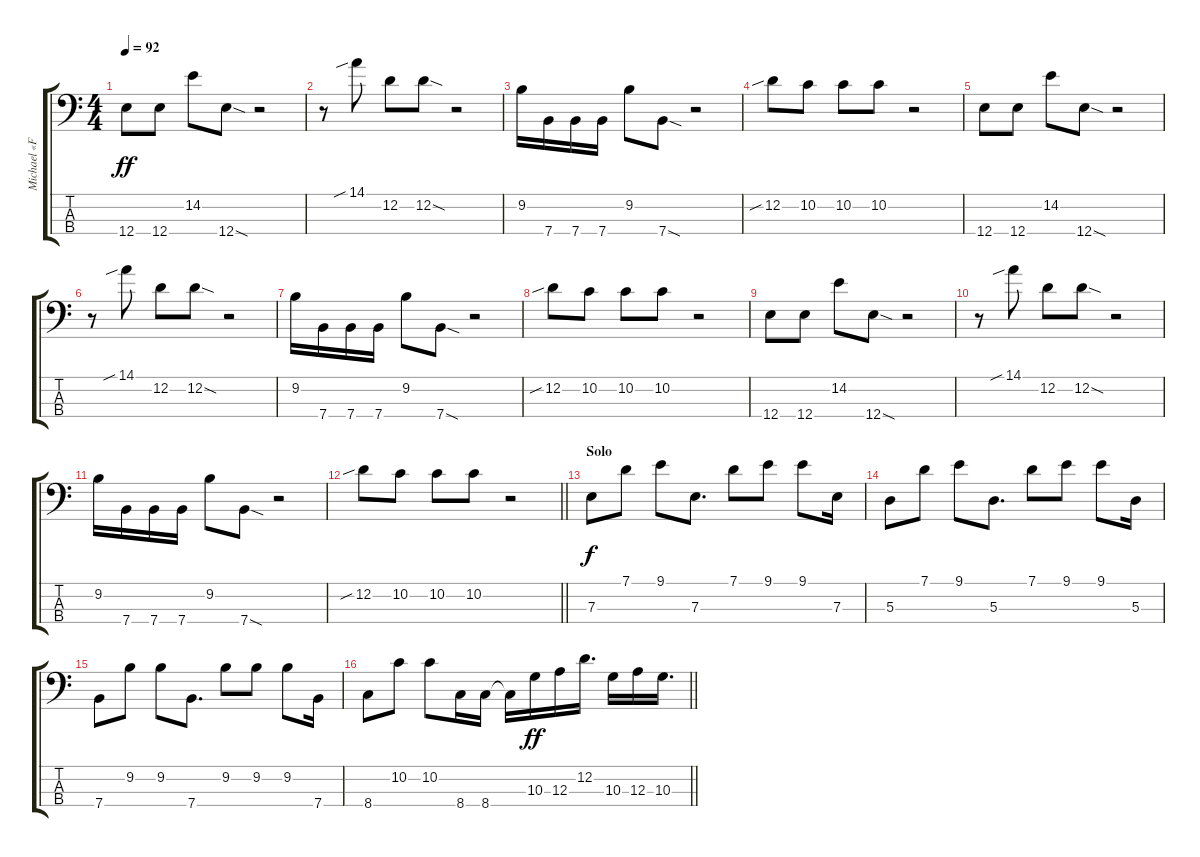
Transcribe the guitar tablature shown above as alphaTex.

\track ("Michael «Flea» Balzary" "Michael «F") {instrument electricbassfinger}
\staff {score tabs}
\tuning (G2 D2 A1 E1) {hide}
\ts (4 4)
\tempo 92
\clef f4
\ks c
12.4.8{dy ff} 12.4.8 14.2.8 12.4{sod}.8 r.2 |
r.8 14.1{sib}.8 12.2.8 12.2{sod}.8 r.2 |
9.2.16 7.4.16 7.4.16 7.4.16 9.2.8 7.4{sod}.8 r.2 |
12.2{sib}.8 10.2.8 10.2.8 10.2.8 r.2 |
12.4.8 12.4.8 14.2.8 12.4{sod}.8 r.2 |
r.8 14.1{sib}.8 12.2.8 12.2{sod}.8 r.2 |
9.2.16 7.4.16 7.4.16 7.4.16 9.2.8 7.4{sod}.8 r.2 |
12.2{sib}.8 10.2.8 10.2.8 10.2.8 r.2 |
12.4.8 12.4.8 14.2.8 12.4{sod}.8 r.2 |
r.8 14.1{sib}.8 12.2.8 12.2{sod}.8 r.2 |
9.2.16 7.4.16 7.4.16 7.4.16 9.2.8 7.4{sod}.8 r.2 |
\barLineRight lightlight
12.2{sib}.8 10.2.8 10.2.8 10.2.8 r.2 |
\section ("" "Solo")
7.3.8{dy f} 7.1.8 9.1.8 7.3.8{d} 7.1.8 9.1.8 9.1.8 7.3.16 |
5.3.8 7.1.8 9.1.8 5.3.8{d} 7.1.8 9.1.8 9.1.8 5.3.16 |
7.4.8 9.2.8 9.2.8 7.4.8{d} 9.2.8 9.2.8 9.2.8 7.4.16 |
\barLineRight lightlight
8.4.8 10.2.8 10.2.8 8.4.16 8.4.16 8.4{t}.16 10.3.16{dy ff} 12.3.16 12.2.16{d} 10.3.16 12.3.16 10.3.16{d}
